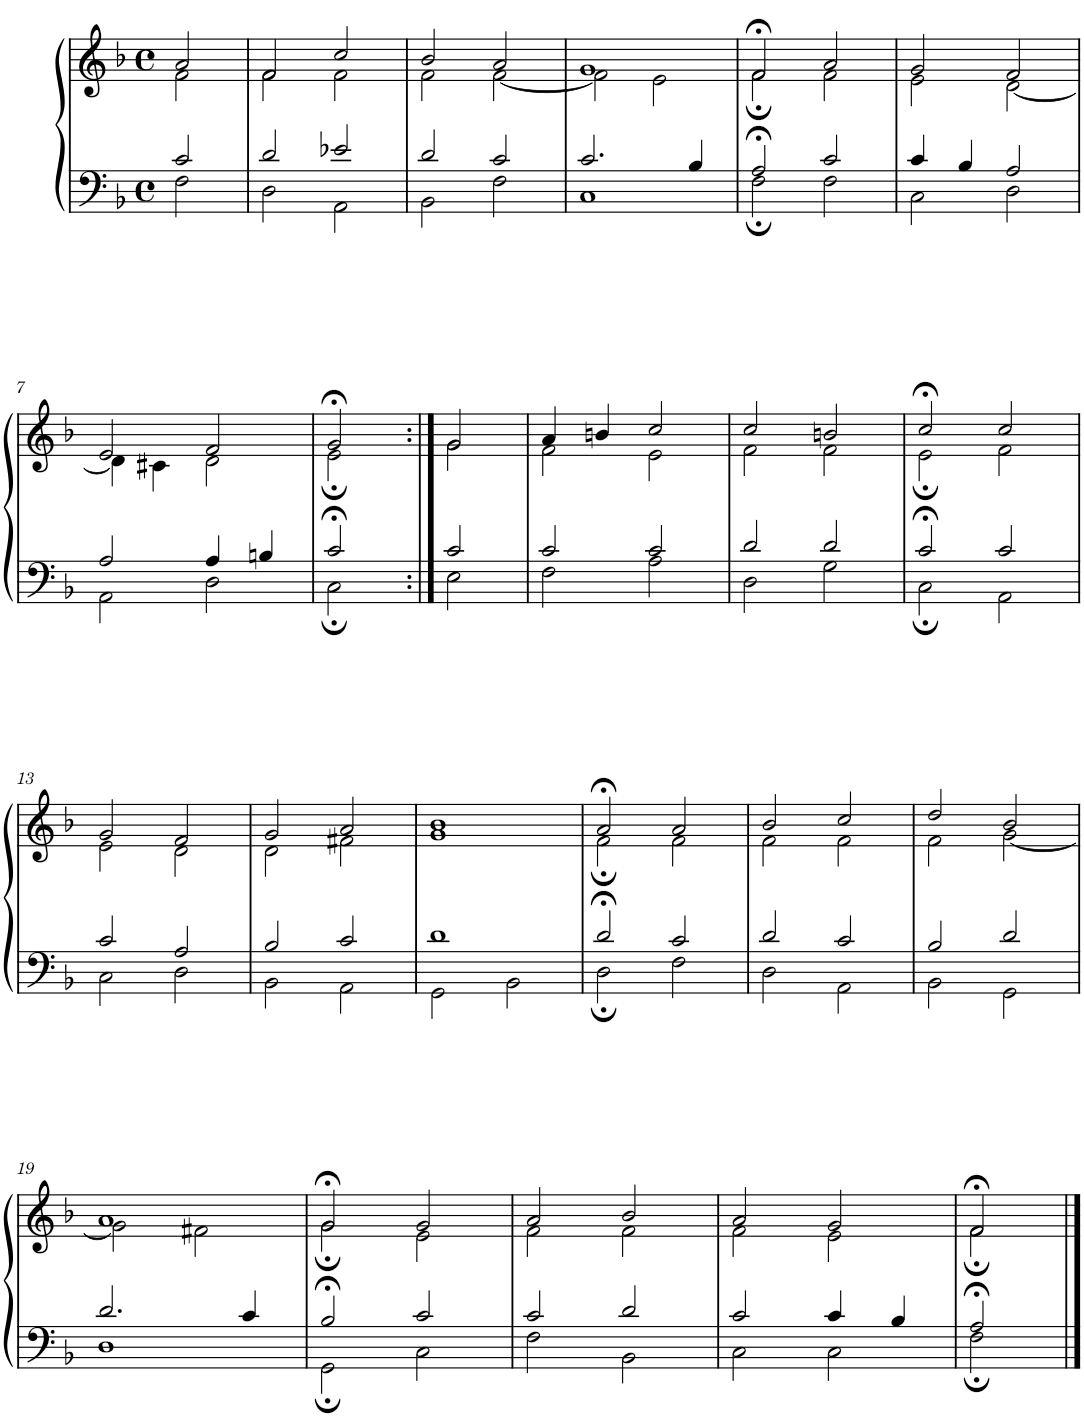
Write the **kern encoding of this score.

**kern	**kern
*part1	*part1
*staff2	*staff1
*I"Piano	*
*I'Pno.	*
*clefF4	*clefG2
*k[b-]	*k[b-]
*M4/4	*M4/4
*met(c)	*met(c)
=1	=1
*^	*^
2c/	2F\	2a/	2f\
=2	=2	=2	=2
2d/	2D\	2f/	2f\
2e-X/	2AA\	2cc/	2f\
=3	=3	=3	=3
2d/	2BB-\	2b-/	2f\
2c/	2F\	2a/	[2f\
=4	=4	=4	=4
2.c/	1C	1g	2f\]
.	.	.	2e\
4B-/	.	.	.
=5	=5	=5	=5
2A;</	2F;\	2f;</	2f;\
2c/	2F\	2a/	2f\
=6	=6	=6	=6
4c/	2C\	2g/	2e\
4B-/	.	.	.
2A/	2D\	2f/	[2d\
!!LO:LB:g=z	!!
=7	=7	=7	=7
2A/	2AA\	2e/	4d\]
.	.	.	4c#X\
4A/	2D\	2f/	2d\
4Bn/	.	.	.
=8	=8	=8	=8
2c;</	2C;\	2g;</	2e;\
=9:|!	=9:|!	=9:|!	=9:|!
2c/	2E\	2g/	2g\
=10	=10	=10	=10
2c/	2F\	4a/	2f\
.	.	4bn/	.
2c/	2A\	2cc/	2e\
=11	=11	=11	=11
2d/	2D\	2cc/	2f\
2d/	2G\	2bn/	2f\
=12	=12	=12	=12
2c;</	2C;\	2cc;</	2e;\
2c/	2AA\	2cc/	2f\
!!LO:LB:g=z	!!
=13	=13	=13	=13
2c/	2C\	2g/	2e\
2A/	2D\	2f/	2d\
=14	=14	=14	=14
2B-/	2BB-\	2g/	2d\
2c/	2AA\	2a/	2f#X\
=15	=15	=15	=15
1d	2GG\	1b-	1g
.	2BB-\	.	.
=16	=16	=16	=16
2d;</	2D;\	2a;</	2f;\
2c/	2F\	2a/	2f\
=17	=17	=17	=17
2d/	2D\	2b-/	2f\
2c/	2AA\	2cc/	2f\
=18	=18	=18	=18
2B-/	2BB-\	2dd/	2f\
2d/	2GG\	2b-/	[2g\
!!LO:LB:g=z	!!
=19	=19	=19	=19
2.d/	1D	1a	2g\]
.	.	.	2f#X\
4c/	.	.	.
=20	=20	=20	=20
2B-;</	2GG;\	2g;</	2g;\
2c/	2C\	2g/	2e\
=21	=21	=21	=21
2c/	2F\	2a/	2f\
2d/	2BB-\	2b-/	2f\
=22	=22	=22	=22
2c/	2C\	2a/	2f\
4c/	2C\	2g/	2e\
4B-/	.	.	.
=23	=23	=23	=23
2A;</	2F;\	2f;</	2f;\
*v	*v	*	*
*	*v	*v
==	==
*-	*-
